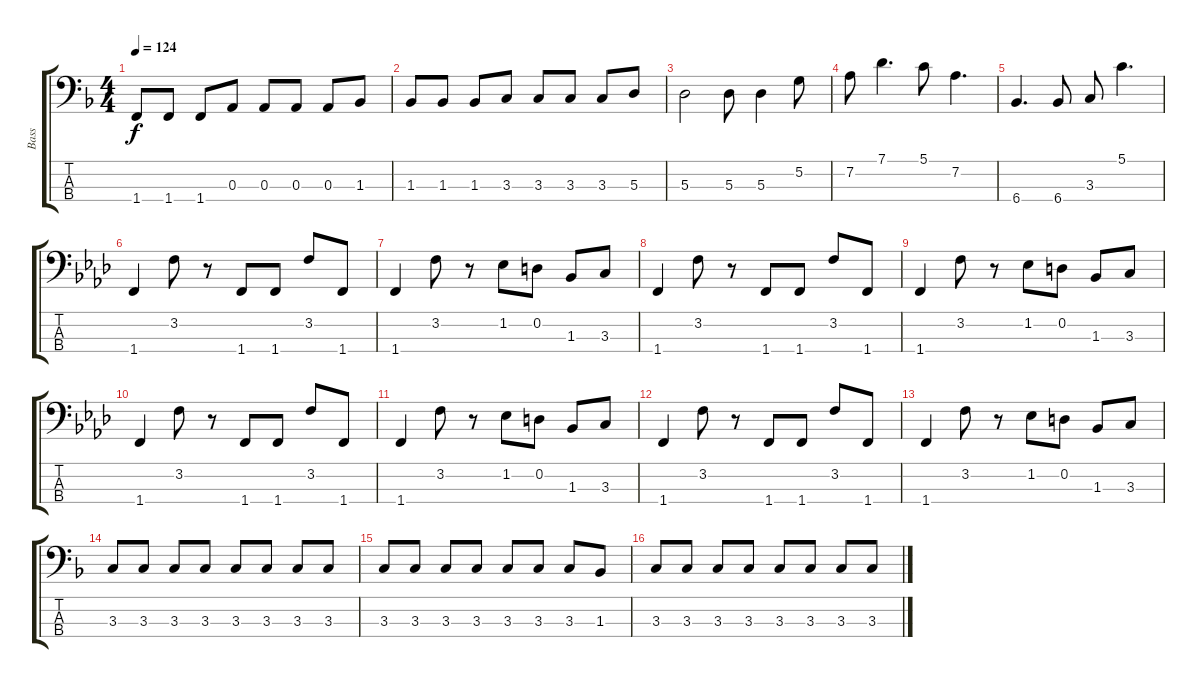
\track ("Bass" "Bass") {instrument electricbassfinger}
\staff {score tabs}
\tuning (G2 D2 A1 E1) {hide}
\ts (4 4)
\tempo 124
\clef f4
\ks dminor
1.4.8{dy f} 1.4.8 1.4.8 0.3.8 0.3.8 0.3.8 0.3.8 1.3.8 |
1.3.8 1.3.8 1.3.8 3.3.8 3.3.8 3.3.8 3.3.8 5.3.8 |
5.3.2 5.3.8 5.3.4 5.2.8 |
7.2.8 7.1.4{d} 5.1.8 7.2.4{d} |
6.4.4{d} 6.4.8 3.3.8 5.1.4{d} |
\ks fminor
1.4.4 3.2.8 r.8 1.4.8 1.4.8 3.2.8 1.4.8 |
1.4.4 3.2.8 r.8 1.2.8 0.2.8 1.3.8 3.3.8 |
1.4.4 3.2.8 r.8 1.4.8 1.4.8 3.2.8 1.4.8 |
1.4.4 3.2.8 r.8 1.2.8 0.2.8 1.3.8 3.3.8 |
1.4.4 3.2.8 r.8 1.4.8 1.4.8 3.2.8 1.4.8 |
1.4.4 3.2.8 r.8 1.2.8 0.2.8 1.3.8 3.3.8 |
1.4.4 3.2.8 r.8 1.4.8 1.4.8 3.2.8 1.4.8 |
1.4.4 3.2.8 r.8 1.2.8 0.2.8 1.3.8 3.3.8 |
\ks dminor
3.3.8 3.3.8 3.3.8 3.3.8 3.3.8 3.3.8 3.3.8 3.3.8 |
3.3.8 3.3.8 3.3.8 3.3.8 3.3.8 3.3.8 3.3.8 1.3.8 |
3.3.8 3.3.8 3.3.8 3.3.8 3.3.8 3.3.8 3.3.8 3.3.8
